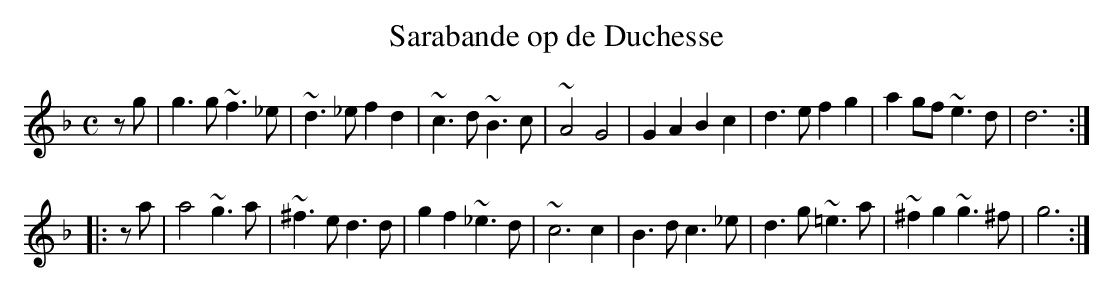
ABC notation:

X:1
T:Sarabande op de Duchesse
M:C
K:Gdor
zg|g3g~f3_e|~d3_ef2d2|~c3d~B3c|~A4G4|G2A2B2c2|d3ef2g2|a2gf~e3d|d6:|
|:za|a4~g3a|~^f3ed3d|g2f2~_e3d|~c6c2|B3dc3_e|d3g~=e3a|~^f2g2~g3^f|g6:|
